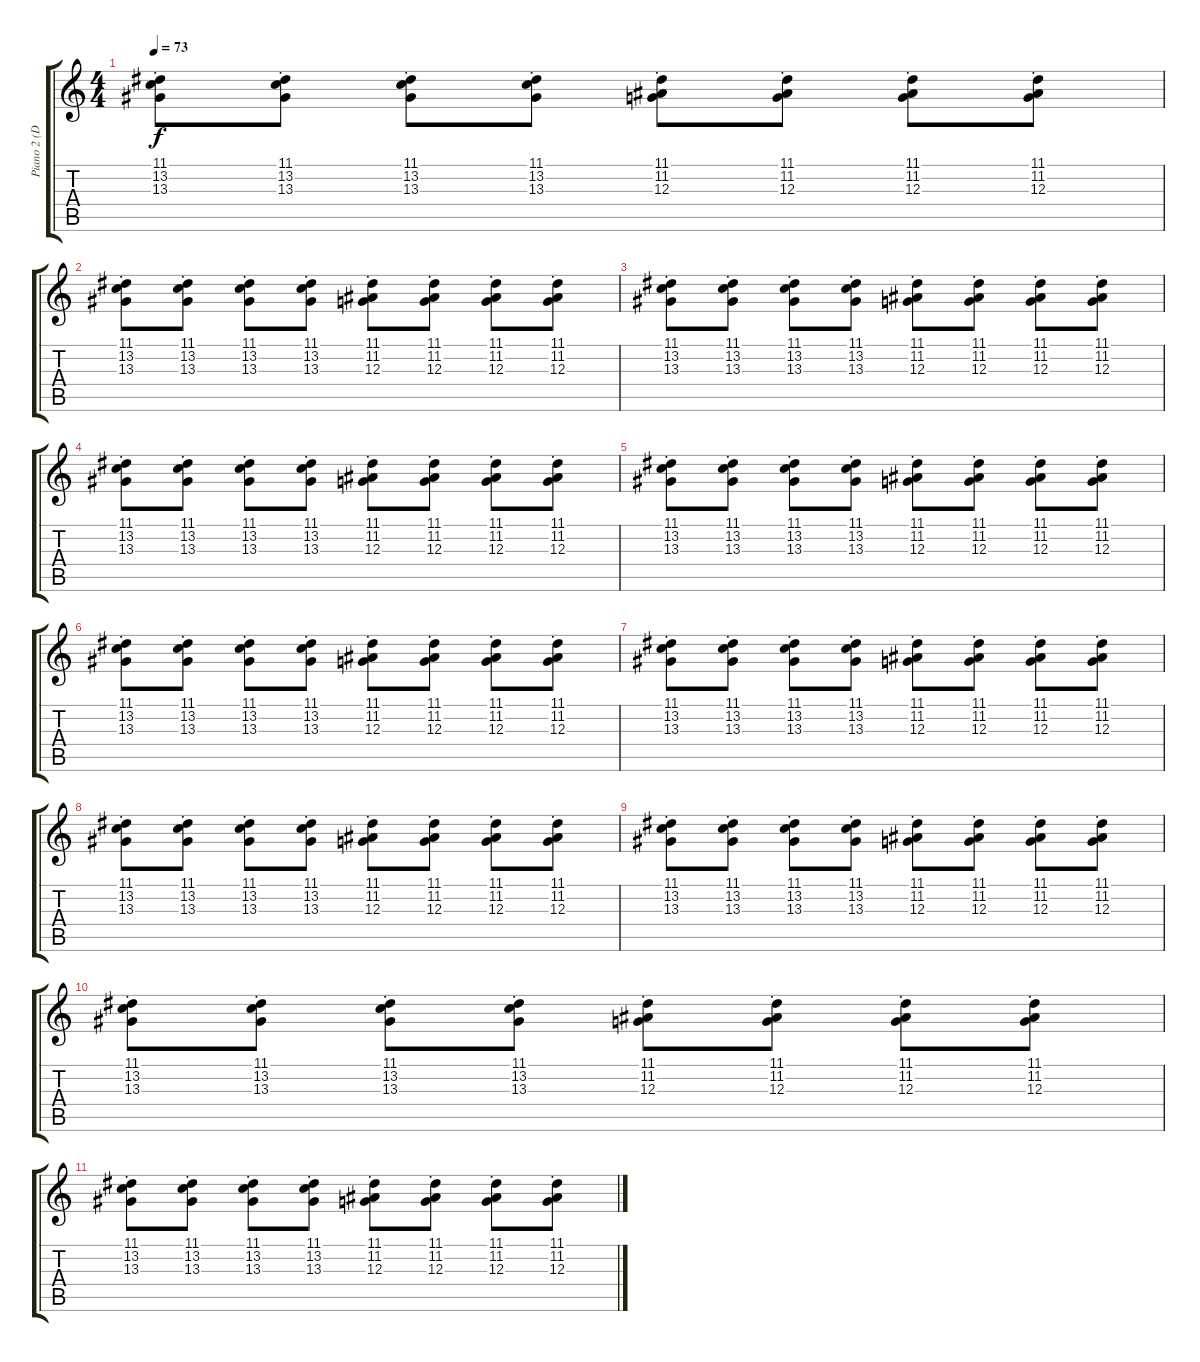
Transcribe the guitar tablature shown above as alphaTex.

\track ("Piano 2 (Davies)" "Piano 2 (D") {instrument electricpiano1}
\staff {score tabs}
\tuning (E4 B3 G3 D3 A2 E2) {hide}
\ts (4 4)
\tempo 73
\clef g2
\ks c
(11.1{st} 13.2{st} 13.3{st}).8{dy f} (11.1{st} 13.2{st} 13.3{st}).8 (11.1{st} 13.2{st} 13.3{st}).8 (11.1{st} 13.2{st} 13.3{st}).8 (11.1{st} 11.2{st} 12.3{st}).8 (11.1{st} 11.2{st} 12.3{st}).8 (11.1{st} 11.2{st} 12.3{st}).8 (11.1{st} 11.2{st} 12.3{st}).8 |
(11.1{st} 13.2{st} 13.3{st}).8 (11.1{st} 13.2{st} 13.3{st}).8 (11.1{st} 13.2{st} 13.3{st}).8 (11.1{st} 13.2{st} 13.3{st}).8 (11.1{st} 11.2{st} 12.3{st}).8 (11.1{st} 11.2{st} 12.3{st}).8 (11.1{st} 11.2{st} 12.3{st}).8 (11.1{st} 11.2{st} 12.3{st}).8 |
(11.1{st} 13.2{st} 13.3{st}).8 (11.1{st} 13.2{st} 13.3{st}).8 (11.1{st} 13.2{st} 13.3{st}).8 (11.1{st} 13.2{st} 13.3{st}).8 (11.1{st} 11.2{st} 12.3{st}).8 (11.1{st} 11.2{st} 12.3{st}).8 (11.1{st} 11.2{st} 12.3{st}).8 (11.1{st} 11.2{st} 12.3{st}).8 |
(11.1{st} 13.2{st} 13.3{st}).8 (11.1{st} 13.2{st} 13.3{st}).8 (11.1{st} 13.2{st} 13.3{st}).8 (11.1{st} 13.2{st} 13.3{st}).8 (11.1{st} 11.2{st} 12.3{st}).8 (11.1{st} 11.2{st} 12.3{st}).8 (11.1{st} 11.2{st} 12.3{st}).8 (11.1{st} 11.2{st} 12.3{st}).8 |
(11.1{st} 13.2{st} 13.3{st}).8 (11.1{st} 13.2{st} 13.3{st}).8 (11.1{st} 13.2{st} 13.3{st}).8 (11.1{st} 13.2{st} 13.3{st}).8 (11.1{st} 11.2{st} 12.3{st}).8 (11.1{st} 11.2{st} 12.3{st}).8 (11.1{st} 11.2{st} 12.3{st}).8 (11.1{st} 11.2{st} 12.3{st}).8 |
(11.1{st} 13.2{st} 13.3{st}).8 (11.1{st} 13.2{st} 13.3{st}).8 (11.1{st} 13.2{st} 13.3{st}).8 (11.1{st} 13.2{st} 13.3{st}).8 (11.1{st} 11.2{st} 12.3{st}).8 (11.1{st} 11.2{st} 12.3{st}).8 (11.1{st} 11.2{st} 12.3{st}).8 (11.1{st} 11.2{st} 12.3{st}).8 |
(11.1{st} 13.2{st} 13.3{st}).8 (11.1{st} 13.2{st} 13.3{st}).8 (11.1{st} 13.2{st} 13.3{st}).8 (11.1{st} 13.2{st} 13.3{st}).8 (11.1{st} 11.2{st} 12.3{st}).8 (11.1{st} 11.2{st} 12.3{st}).8 (11.1{st} 11.2{st} 12.3{st}).8 (11.1{st} 11.2{st} 12.3{st}).8 |
(11.1{st} 13.2{st} 13.3{st}).8 (11.1{st} 13.2{st} 13.3{st}).8 (11.1{st} 13.2{st} 13.3{st}).8 (11.1{st} 13.2{st} 13.3{st}).8 (11.1{st} 11.2{st} 12.3{st}).8 (11.1{st} 11.2{st} 12.3{st}).8 (11.1{st} 11.2{st} 12.3{st}).8 (11.1{st} 11.2{st} 12.3{st}).8 |
(11.1{st} 13.2{st} 13.3{st}).8 (11.1{st} 13.2{st} 13.3{st}).8 (11.1{st} 13.2{st} 13.3{st}).8 (11.1{st} 13.2{st} 13.3{st}).8 (11.1{st} 11.2{st} 12.3{st}).8 (11.1{st} 11.2{st} 12.3{st}).8 (11.1{st} 11.2{st} 12.3{st}).8 (11.1{st} 11.2{st} 12.3{st}).8 |
(11.1{st} 13.2{st} 13.3{st}).8 (11.1{st} 13.2{st} 13.3{st}).8 (11.1{st} 13.2{st} 13.3{st}).8 (11.1{st} 13.2{st} 13.3{st}).8 (11.1{st} 11.2{st} 12.3{st}).8 (11.1{st} 11.2{st} 12.3{st}).8 (11.1{st} 11.2{st} 12.3{st}).8 (11.1{st} 11.2{st} 12.3{st}).8 |
(11.1{st} 13.2{st} 13.3{st}).8 (11.1{st} 13.2{st} 13.3{st}).8 (11.1{st} 13.2{st} 13.3{st}).8 (11.1{st} 13.2{st} 13.3{st}).8 (11.1{st} 11.2{st} 12.3{st}).8 (11.1{st} 11.2{st} 12.3{st}).8 (11.1{st} 11.2{st} 12.3{st}).8 (11.1{st} 11.2{st} 12.3{st}).8
